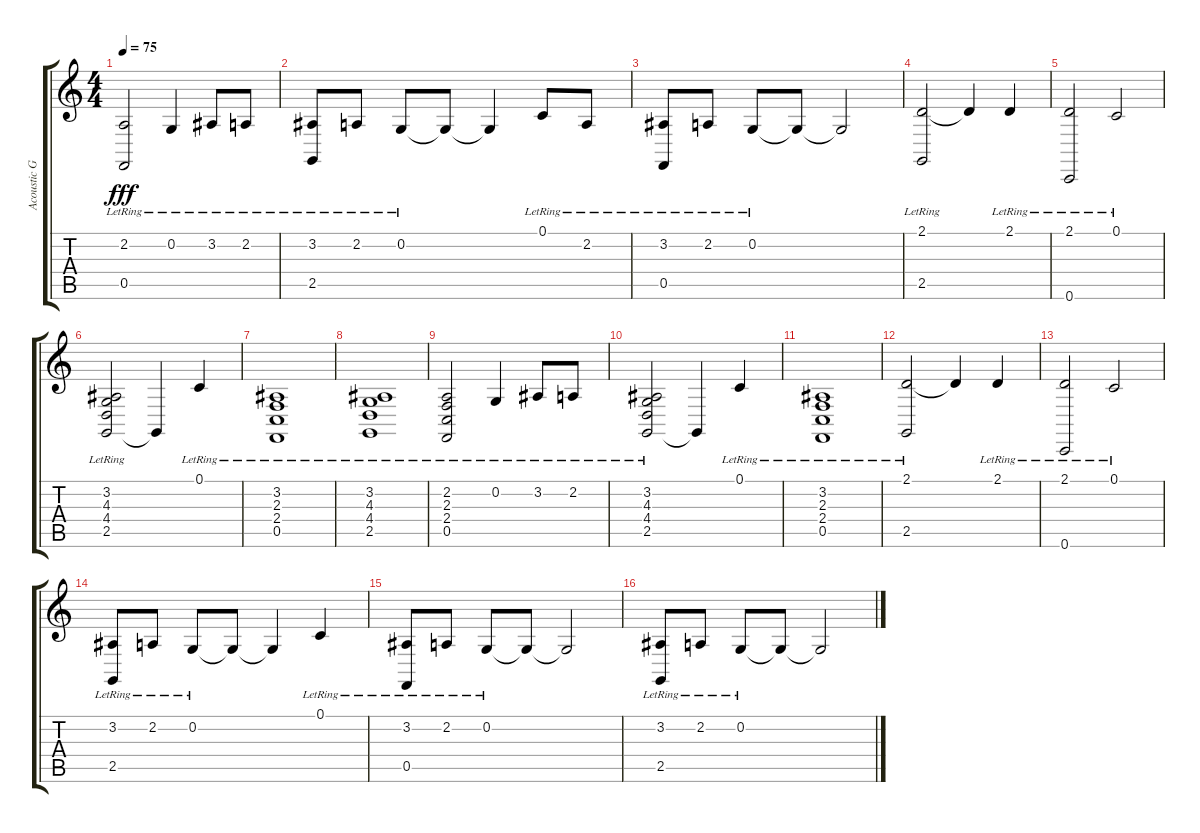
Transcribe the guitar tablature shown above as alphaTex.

\track ("Acoustic Grand Piano" "Acoustic G") {instrument acousticgrandpiano}
\staff {score tabs}
\tuning (C4 G3 Eb3 Bb2 F2 C2) {hide}
\ts (4 4)
\tempo 75
\clef g2
\ks c
(2.2{lr} 0.5{lr}).2{dy fff} 0.2{lr}.4 3.2{lr}.8 2.2{lr}.8 |
(3.2{lr} 2.5{lr}).8 2.2{lr}.8 0.2{lr}.8 0.2{t}.8 0.2{t}.4 0.1{lr}.8 2.2{lr}.8 |
(3.2{lr} 0.5{lr}).8 2.2{lr}.8 0.2{lr}.8 0.2{t}.8 0.2{t}.2 |
(2.1{lr} 2.5{lr}).2 2.1{t}.4 2.1{lr}.4 |
(2.1{lr} 0.6{lr}).2 0.1{lr}.2 |
(3.2{lr} 4.3{lr} 4.4{lr} 2.5{lr}).2 2.5{t}.4 0.1{lr}.4 |
(3.2{lr} 2.3{lr} 2.4{lr} 0.5{lr}).1 |
(3.2{lr} 4.3{lr} 4.4{lr} 2.5{lr}).1 |
(2.2{lr} 2.3{lr} 2.4{lr} 0.5{lr}).2 0.2{lr}.4 3.2{lr}.8 2.2{lr}.8 |
(3.2{lr} 4.3{lr} 4.4{lr} 2.5{lr}).2 2.5{t}.4 0.1{lr}.4 |
(3.2{lr} 2.3{lr} 2.4{lr} 0.5{lr}).1 |
(2.1{lr} 2.5{lr}).2 2.1{t}.4 2.1{lr}.4 |
(2.1{lr} 0.6{lr}).2 0.1{lr}.2 |
(3.2{lr} 2.5{lr}).8 2.2{lr}.8 0.2{lr}.8 0.2{t}.8 0.2{t}.4 0.1{lr}.4 |
(3.2{lr} 0.5{lr}).8 2.2{lr}.8 0.2{lr}.8 0.2{t}.8 0.2{t}.2 |
(3.2{lr} 2.5{lr}).8 2.2{lr}.8 0.2{lr}.8 0.2{t}.8 0.2{t}.2
